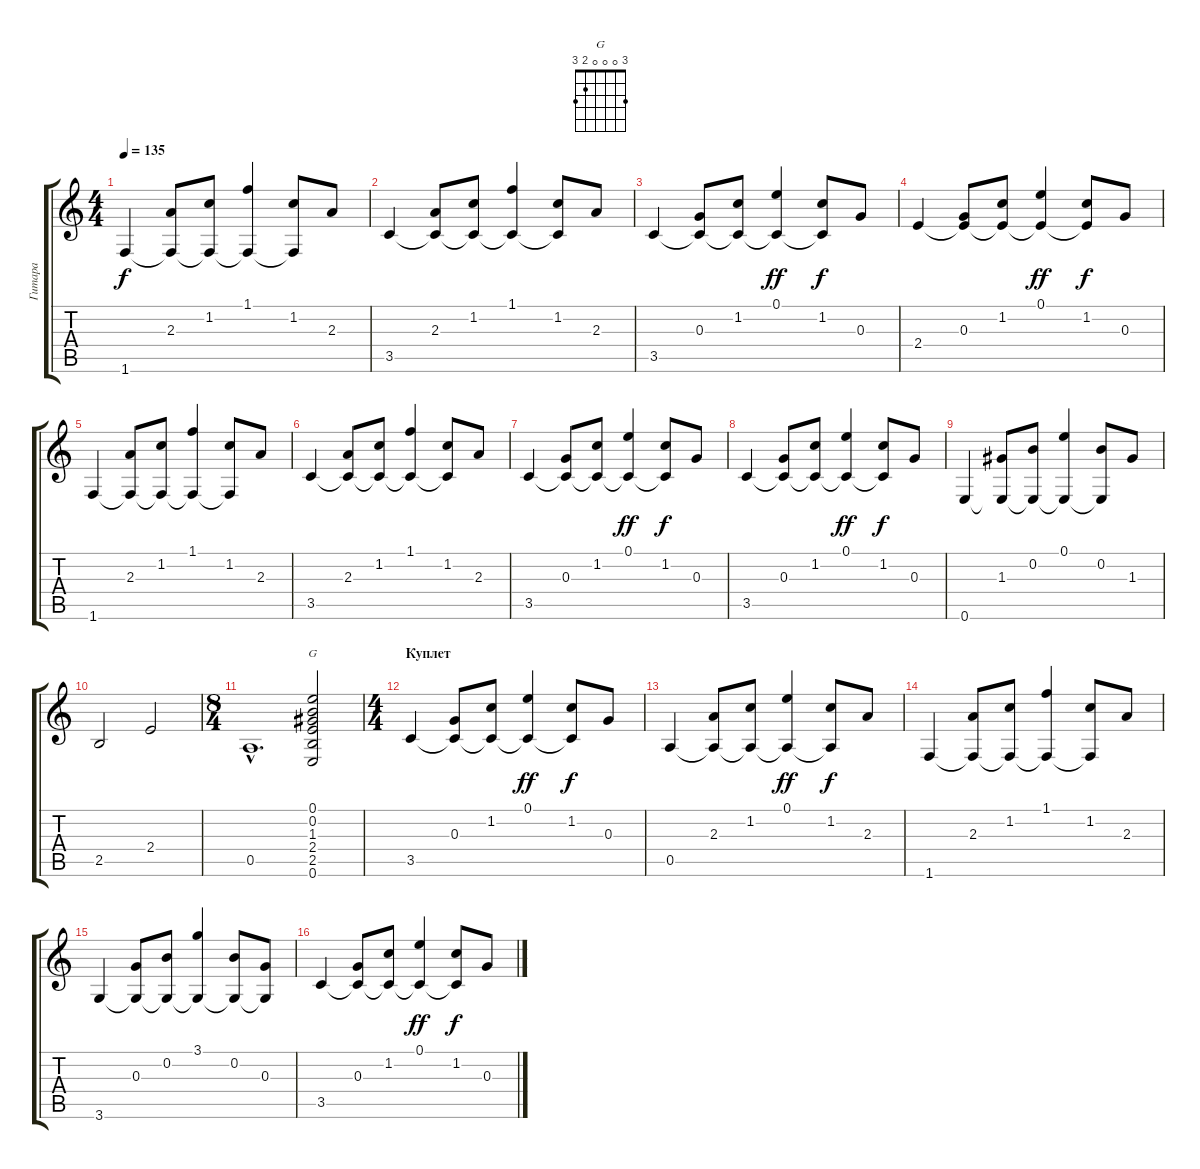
\track ("Гитара" "Гитара") {instrument acousticguitarnylon}
\staff {score tabs}
\tuning (E4 B3 G3 D3 A2 E2) {hide}
\chord ("G" 3 0 0 0 2 3)
\ts (4 4)
\tempo 135
\clef g2
\ks c
1.6.4{dy f} (2.3 1.6{t}).8 (1.2 1.6{t}).8 (1.1 1.6{t}).4 (1.2 1.6{t}).8 2.3.8 |
3.5.4 (2.3 3.5{t}).8 (1.2 3.5{t}).8 (1.1 3.5{t}).4 (1.2 3.5{t}).8 2.3.8 |
3.5.4 (0.3 3.5{t}).8 (1.2 3.5{t}).8 (0.1 3.5{t}).4{dy ff} (1.2 3.5{t}).8{dy f} 0.3.8 |
2.4.4 (0.3 2.4{t}).8 (1.2 2.4{t}).8 (0.1 2.4{t}).4{dy ff} (1.2 2.4{t}).8{dy f} 0.3.8 |
1.6.4 (2.3 1.6{t}).8 (1.2 1.6{t}).8 (1.1 1.6{t}).4 (1.2 1.6{t}).8 2.3.8 |
3.5.4 (2.3 3.5{t}).8 (1.2 3.5{t}).8 (1.1 3.5{t}).4 (1.2 3.5{t}).8 2.3.8 |
3.5.4 (0.3 3.5{t}).8 (1.2 3.5{t}).8 (0.1 3.5{t}).4{dy ff} (1.2 3.5{t}).8{dy f} 0.3.8 |
3.5.4 (0.3 3.5{t}).8 (1.2 3.5{t}).8 (0.1 3.5{t}).4{dy ff} (1.2 3.5{t}).8{dy f} 0.3.8 |
0.6.4 (1.3 0.6{t}).8 (0.2 0.6{t}).8 (0.1 0.6{t}).4 (0.2 0.6{t}).8 1.3.8 |
2.5.2 2.4.2 |
\ts (8 4)
0.5{hac}.1{d} (0.1 0.2 1.3 2.4 2.5 0.6).2{ch "G"} |
\ts (4 4)
\section ("" "Куплет")
3.5.4 (0.3 3.5{t}).8 (1.2 3.5{t}).8 (0.1 3.5{t}).4{dy ff} (1.2 3.5{t}).8{dy f} 0.3.8 |
0.5.4 (2.3 0.5{t}).8 (1.2 0.5{t}).8 (0.1 0.5{t}).4{dy ff} (1.2 0.5{t}).8{dy f} 2.3.8 |
1.6.4 (2.3 1.6{t}).8 (1.2 1.6{t}).8 (1.1 1.6{t}).4 (1.2 1.6{t}).8 2.3.8 |
3.6.4 (0.3 3.6{t}).8 (0.2 3.6{t}).8 (3.1 3.6{t}).4 (0.2 3.6{t}).8 (0.3 3.6{t}).8 |
3.5.4 (0.3 3.5{t}).8 (1.2 3.5{t}).8 (0.1 3.5{t}).4{dy ff} (1.2 3.5{t}).8{dy f} 0.3.8
